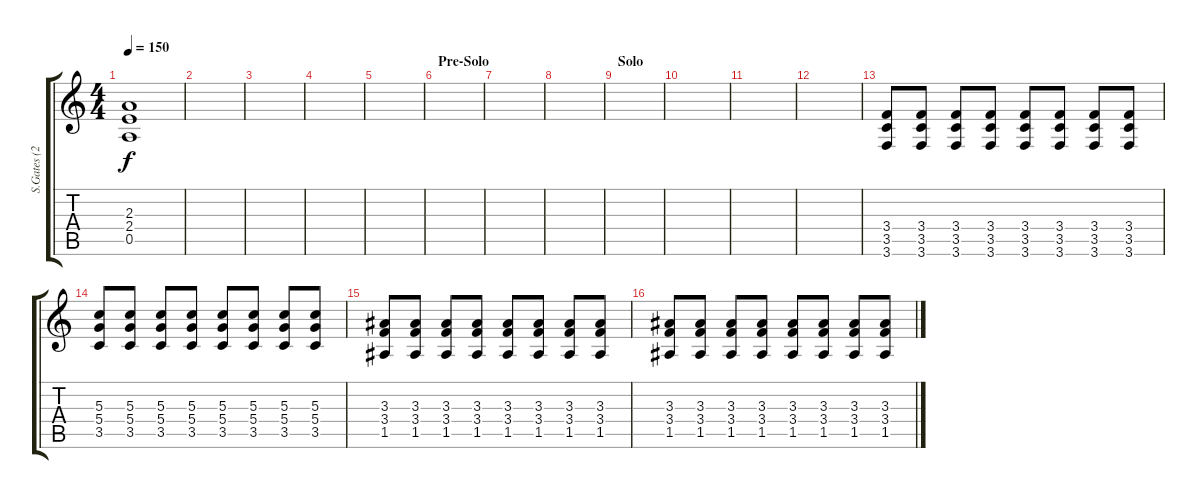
\track ("S.Gates (2)" "S.Gates (2") {instrument distortionguitar}
\staff {score tabs}
\tuning (E4 B3 G3 D3 A2 D2) {hide}
\ts (4 4)
\tempo 150
\clef g2
\ks c
(2.3 2.4 0.5).1{dy f} |
|
|
|
|
\section ("" "Pre-Solo")
|
|
|
\section ("" "Solo")
|
|
|
|
(3.4 3.5 3.6).8{instrument overdrivenguitar} (3.4 3.5 3.6).8 (3.4 3.5 3.6).8 (3.4 3.5 3.6).8 (3.4 3.5 3.6).8 (3.4 3.5 3.6).8 (3.4 3.5 3.6).8 (3.4 3.5 3.6).8 |
(5.3 5.4 3.5).8 (5.3 5.4 3.5).8 (5.3 5.4 3.5).8 (5.3 5.4 3.5).8 (5.3 5.4 3.5).8 (5.3 5.4 3.5).8 (5.3 5.4 3.5).8 (5.3 5.4 3.5).8 |
(3.3 3.4 1.5).8 (3.3 3.4 1.5).8 (3.3 3.4 1.5).8 (3.3 3.4 1.5).8 (3.3 3.4 1.5).8 (3.3 3.4 1.5).8 (3.3 3.4 1.5).8 (3.3 3.4 1.5).8 |
(3.3 3.4 1.5).8 (3.3 3.4 1.5).8 (3.3 3.4 1.5).8 (3.3 3.4 1.5).8 (3.3 3.4 1.5).8 (3.3 3.4 1.5).8 (3.3 3.4 1.5).8 (3.3 3.4 1.5).8
